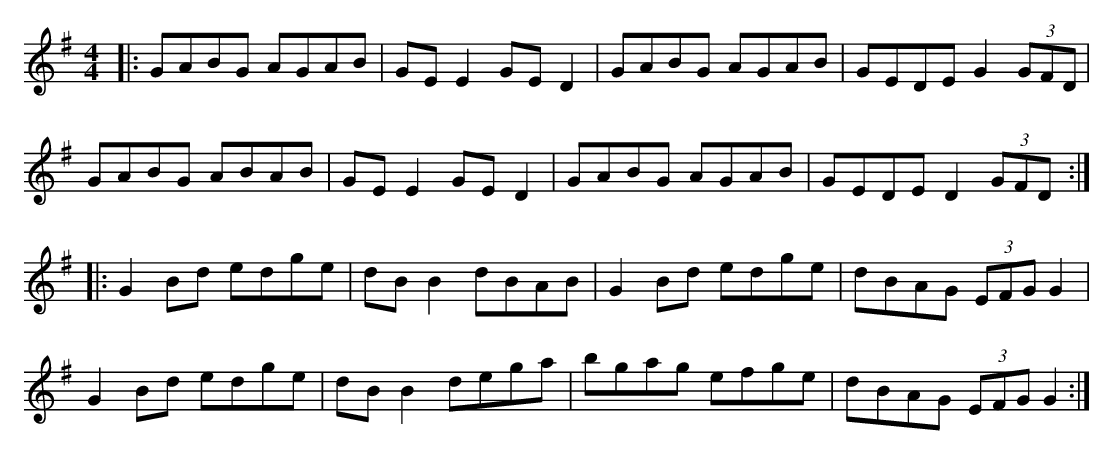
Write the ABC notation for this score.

X:1
M:4/4
K:G
|:GABG AGAB|GE E2 GE D2|GABG AGAB|GEDE G2 (3GFD|
GABG ABAB|GE E2 GE D2|GABG AGAB|GEDE D2 (3GFD:|
|:G2 Bd edge|dB B2 dBAB|G2 Bd edge|dBAG (3EFG G2|
G2 Bd edge|dB B2 dega|bgag efge|dBAG (3EFG G2:|
